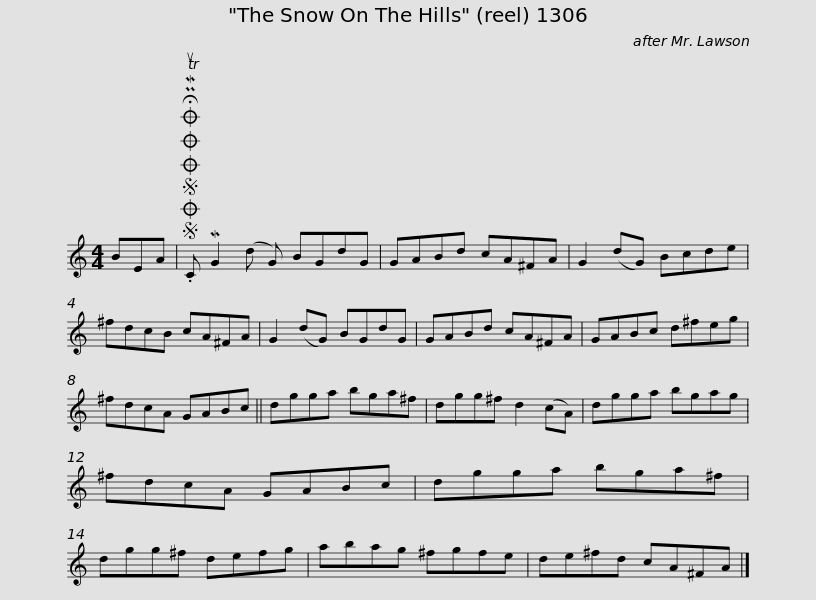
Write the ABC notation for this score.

X:1
L:1/8
M:4/4
I:linebreak $
K:C
V:1 treble
V:1
 BEA |SOSOOO .!fermata!PMTuC MG2 (d G) BGdG | GABd cA^FA | G2 (dG) Bcde | ^fdcB cA^FA | %5
 G2 (dG) BGdG |$ GABd cA^FA | GABc d^feg | ^fdcA GABc || dgga bga^f | %10
 dgg^f d2 (cA) |$ dgga bgag | ^fdcA GABc | dgga bga^f | dgg^f defg | %15
 abag ^fgfe |$ de^fd cA^FA |] %17
